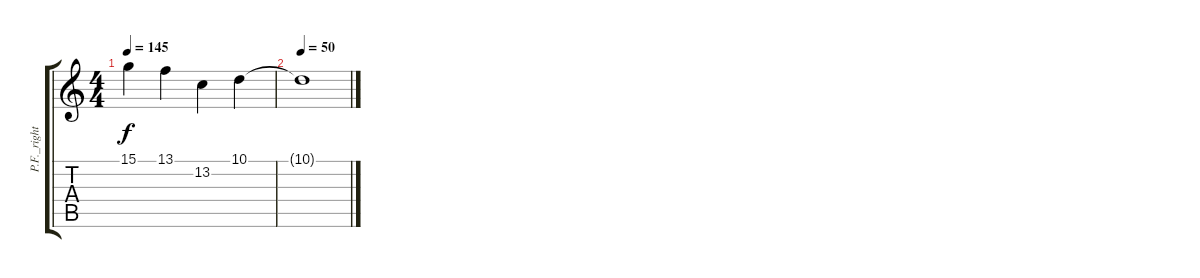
\track ("P.F._right" "P.F._right") {instrument acousticgrandpiano}
\staff {score tabs}
\tuning (E4 B3 G3 D3 A2 E2) {hide}
\ts (4 4)
\tempo 145
\clef g2
\ks c
15.1.4{dy f} 13.1.4 13.2.4 10.1.4 |
\tempo 50
10.1{t}.1
